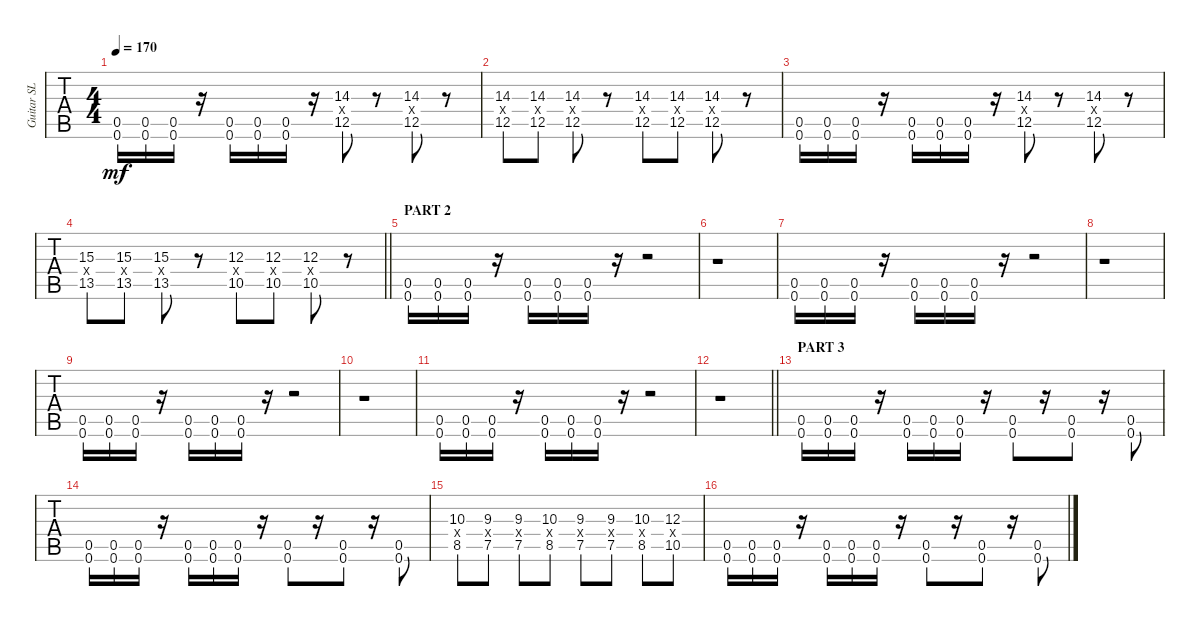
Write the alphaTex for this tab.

\track ("Guitar SL" "Guitar SL") {instrument distortionguitar}
\staff {tabs}
\tuning (D4 A3 F3 C3 G2 C2) {hide}
\ts (4 4)
\tempo 170
\clef g2
\ks c
(0.5 0.6).16{dy mf} (0.5 0.6).16 (0.5 0.6).16 r.16 (0.5 0.6).16 (0.5 0.6).16 (0.5 0.6).16 r.16 (14.3 0.4{x} 12.5).8 r.8 (14.3 0.4{x} 12.5).8 r.8 |
(14.3 0.4{x} 12.5).8 (14.3 0.4{x} 12.5).8 (14.3 0.4{x} 12.5).8 r.8 (14.3 0.4{x} 12.5).8 (14.3 0.4{x} 12.5).8 (14.3 0.4{x} 12.5).8 r.8 |
(0.5 0.6).16 (0.5 0.6).16 (0.5 0.6).16 r.16 (0.5 0.6).16 (0.5 0.6).16 (0.5 0.6).16 r.16 (14.3 0.4{x} 12.5).8 r.8 (14.3 0.4{x} 12.5).8 r.8 |
\barLineRight lightlight
(15.3 0.4{x} 13.5).8 (15.3 0.4{x} 13.5).8 (15.3 0.4{x} 13.5).8 r.8 (12.3 0.4{x} 10.5).8 (12.3 0.4{x} 10.5).8 (12.3 0.4{x} 10.5).8 r.8 |
\section ("" "PART 2")
(0.5 0.6).16 (0.5 0.6).16 (0.5 0.6).16 r.16 (0.5 0.6).16 (0.5 0.6).16 (0.5 0.6).16 r.16 r.2 |
r.1 |
(0.5 0.6).16 (0.5 0.6).16 (0.5 0.6).16 r.16 (0.5 0.6).16 (0.5 0.6).16 (0.5 0.6).16 r.16 r.2 |
r.1 |
(0.5 0.6).16 (0.5 0.6).16 (0.5 0.6).16 r.16 (0.5 0.6).16 (0.5 0.6).16 (0.5 0.6).16 r.16 r.2 |
r.1 |
(0.5 0.6).16 (0.5 0.6).16 (0.5 0.6).16 r.16 (0.5 0.6).16 (0.5 0.6).16 (0.5 0.6).16 r.16 r.2 |
\barLineRight lightlight
r.1 |
\section ("" "PART 3")
(0.5 0.6).16 (0.5 0.6).16 (0.5 0.6).16 r.16 (0.5 0.6).16 (0.5 0.6).16 (0.5 0.6).16 r.16 (0.5 0.6).8 r.16 (0.5 0.6).8 r.16 (0.5 0.6).8 |
(0.5 0.6).16 (0.5 0.6).16 (0.5 0.6).16 r.16 (0.5 0.6).16 (0.5 0.6).16 (0.5 0.6).16 r.16 (0.5 0.6).8 r.16 (0.5 0.6).8 r.16 (0.5 0.6).8 |
(10.3 0.4{x} 8.5).8 (9.3 0.4{x} 7.5).8 (9.3 0.4{x} 7.5).8 (10.3 0.4{x} 8.5).8 (9.3 0.4{x} 7.5).8 (9.3 0.4{x} 7.5).8 (10.3 0.4{x} 8.5).8 (12.3 0.4{x} 10.5).8 |
(0.5 0.6).16 (0.5 0.6).16 (0.5 0.6).16 r.16 (0.5 0.6).16 (0.5 0.6).16 (0.5 0.6).16 r.16 (0.5 0.6).8 r.16 (0.5 0.6).8 r.16 (0.5 0.6).8
